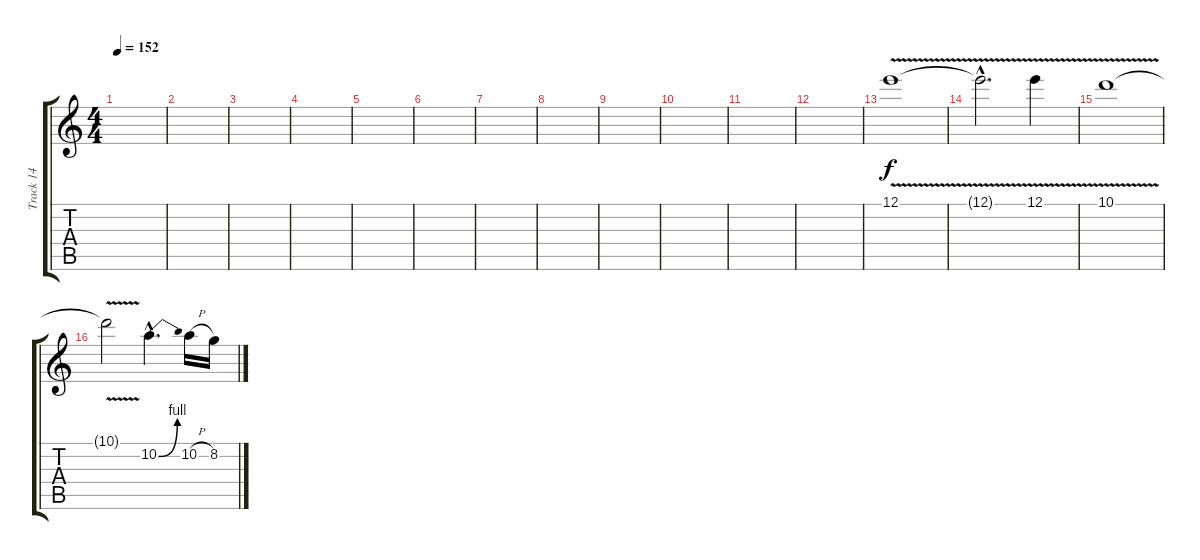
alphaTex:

\track ("Track 14" "Track 14") {instrument distortionguitar}
\staff {score tabs}
\tuning (E4 B3 G3 D3 A2 D2) {hide}
\ts (4 4)
\tempo 152
\clef g2
\ks c
|
|
|
|
|
|
|
|
|
|
|
|
12.1{v}.1 |
12.1{hac t}.2{d} 12.1{v}.4 |
10.1{v}.1 |
10.1{t}.2 10.2{be (bend 0 0 60 4) hac}.4{d} 10.2{h}.16 8.2.16
